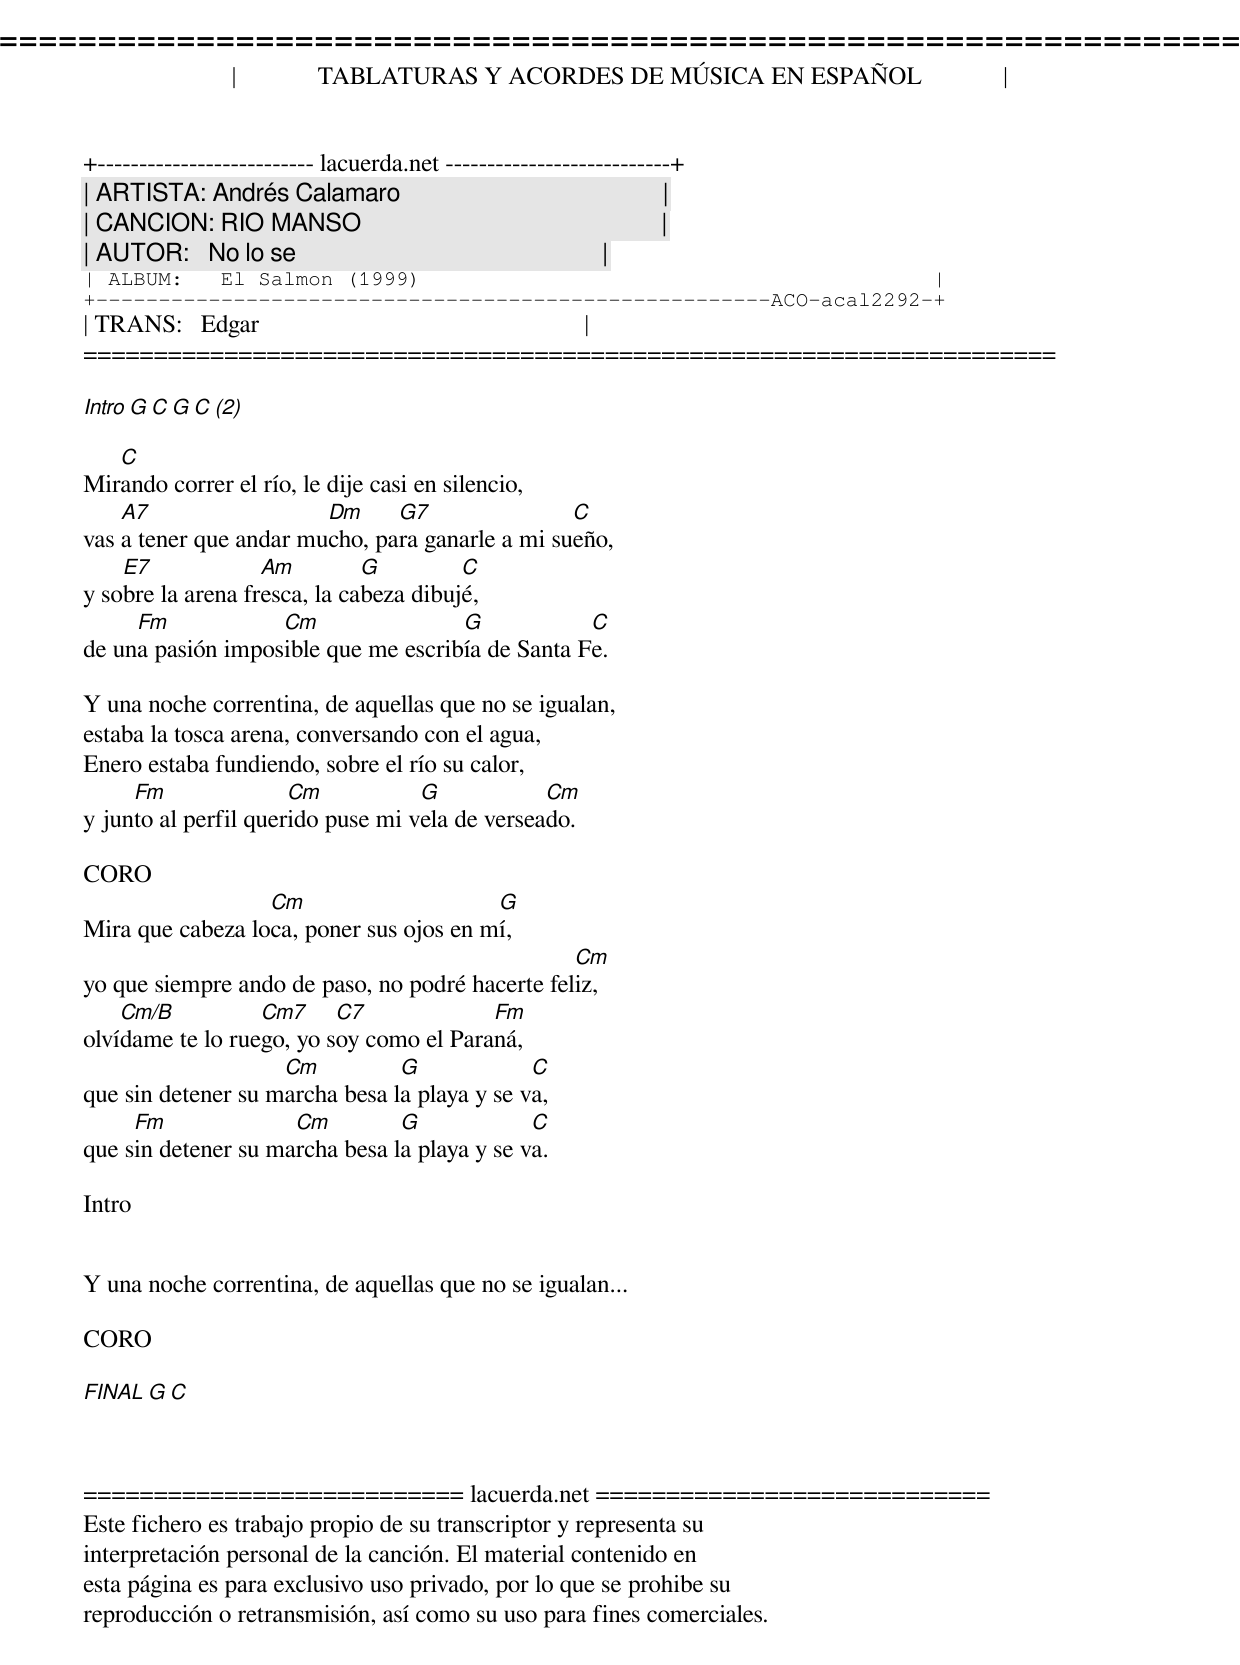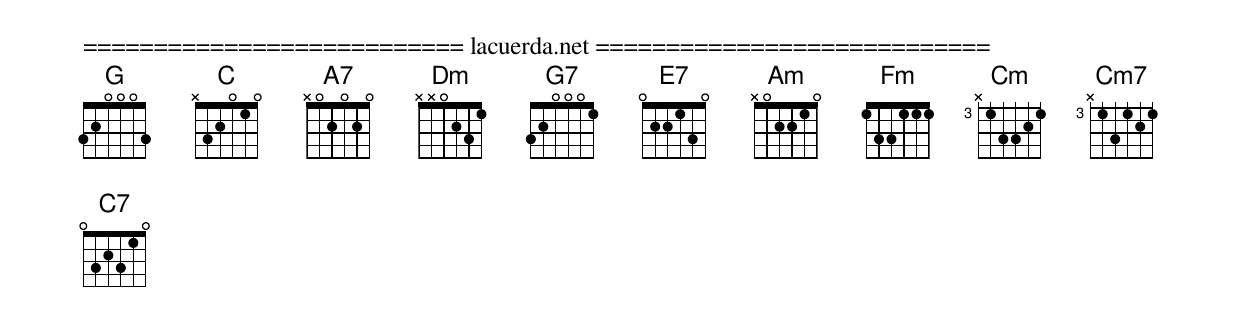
=====================================================================
|             TABLATURAS Y ACORDES DE MÚSICA EN ESPAÑOL             |
+-------------------------- lacuerda.net ---------------------------+
| ARTISTA: Andrés Calamaro                                          |
| CANCION: RIO MANSO                                                |
| AUTOR:   No lo se                                                 |
| ALBUM:   El Salmon (1999)                                         |
+------------------------------------------------------ACO-acal2292-+
| TRANS:   Edgar                                                    |
=====================================================================

Intro    G  C  G  C   (2)

   C
Mirando correr el río, le dije casi en silencio,
    A7                  Dm     G7                C
vas a tener que andar mucho, para ganarle a mi sueño,
    E7             Am         G         C
y sobre la arena fresca, la cabeza dibujé,
     Fm            Cm                G            C
de una pasión imposible que me escribía de Santa Fe.

Y una noche correntina, de aquellas que no se igualan,
estaba la tosca arena, conversando con el agua,
Enero estaba fundiendo, sobre el río su calor,
     Fm               Cm           G            Cm
y junto al perfil querido puse mi vela de verseado.

CORO
                  Cm                     G
Mira que cabeza loca, poner sus ojos en mí,
                                                 Cm
yo que siempre ando de paso, no podré hacerte feliz,
    Cm/B          Cm7     C7             Fm
olvídame te lo ruego, yo soy como el Paraná,
                    Cm          G             C
que sin detener su marcha besa la playa y se va,
     Fm              Cm         G             C
que sin detener su marcha besa la playa y se va.

Intro


Y una noche correntina, de aquellas que no se igualan...

CORO

FINAL    G C

Cm/B        335443


=========================== lacuerda.net ============================
Este fichero es trabajo propio de su transcriptor y representa su
interpretación personal de la canción. El material contenido en
esta página es para exclusivo uso privado, por lo que se prohibe su
reproducción o retransmisión, así como su uso para fines comerciales.
=========================== lacuerda.net ============================
